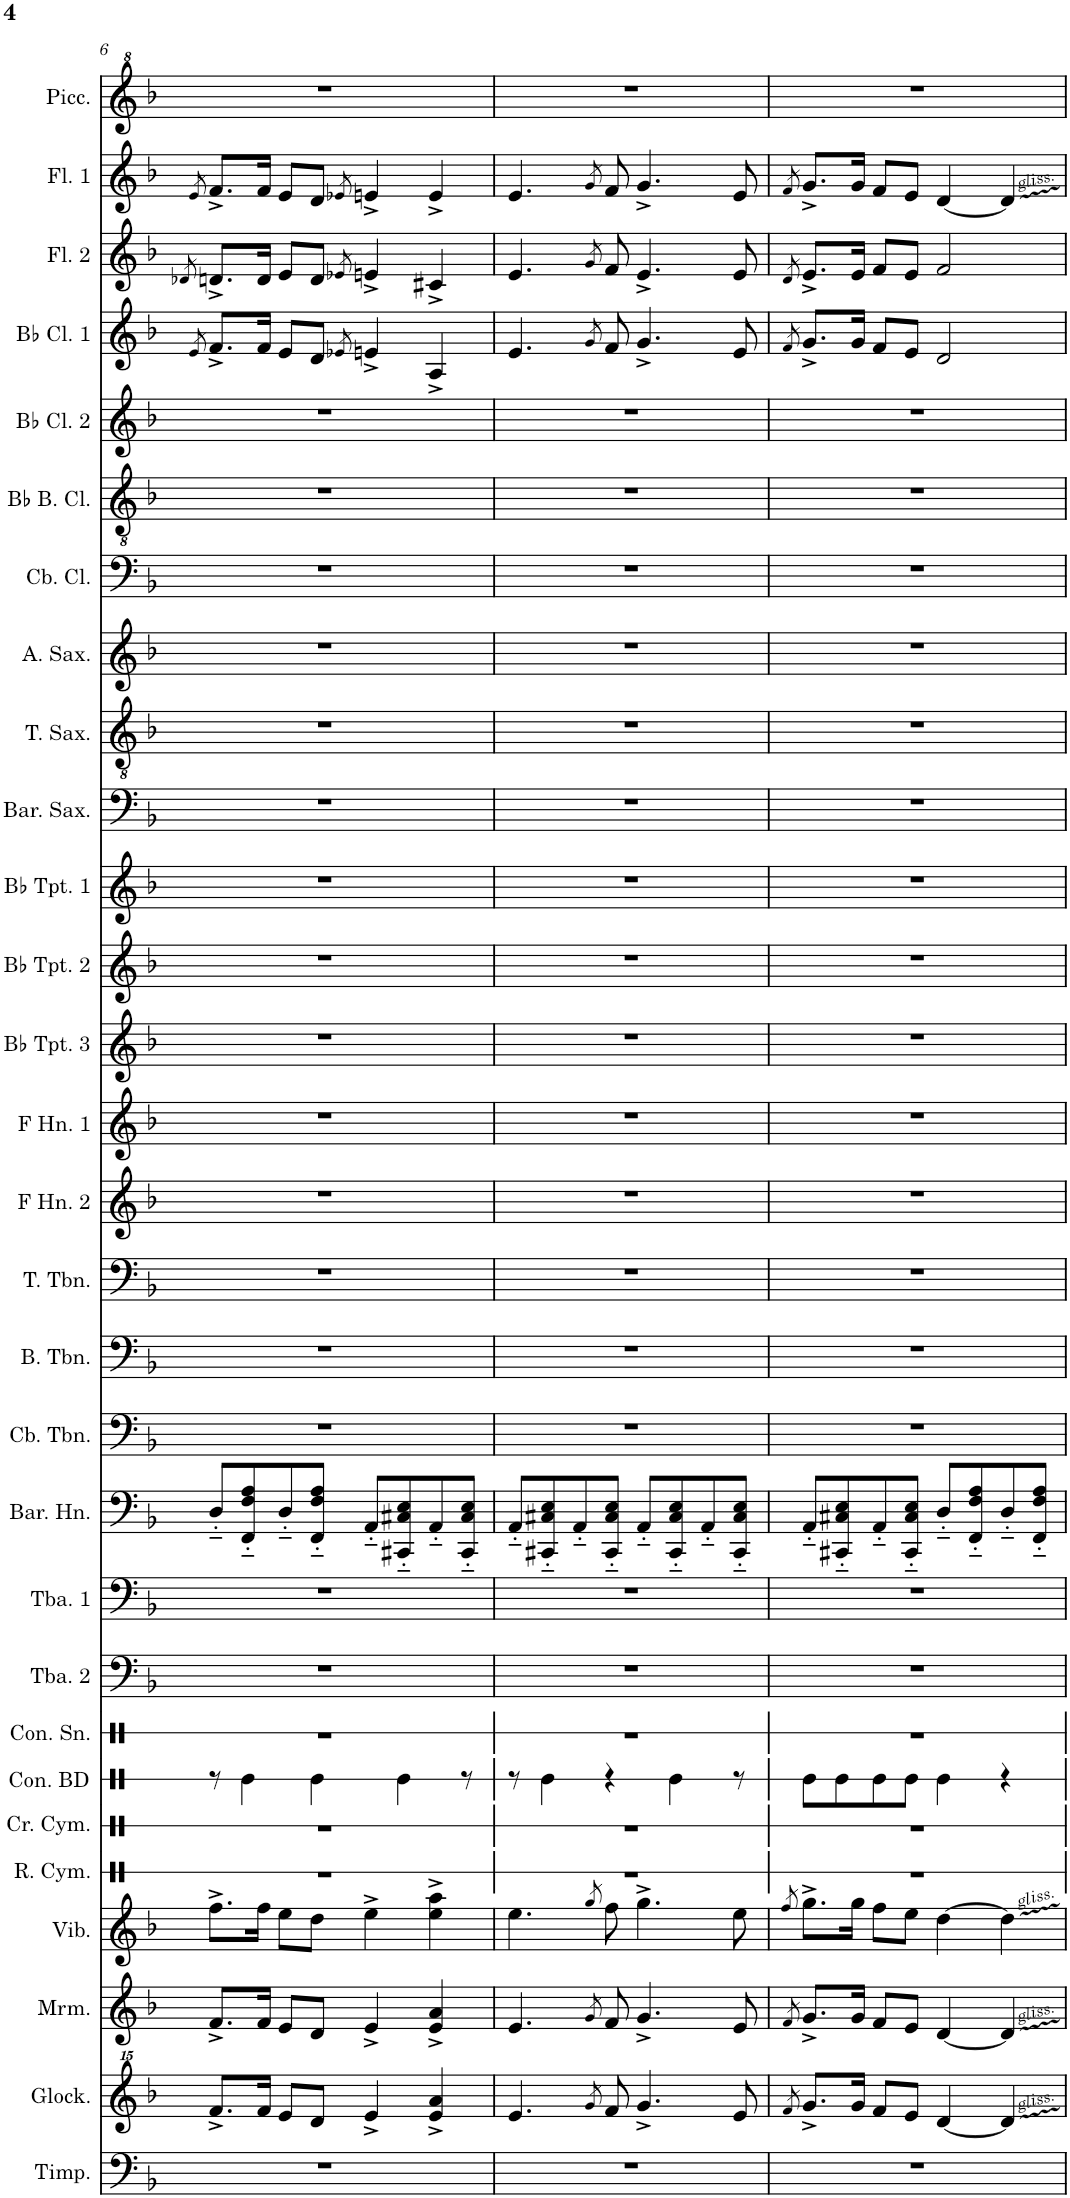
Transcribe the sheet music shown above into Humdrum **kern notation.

**kern	**kern	**kern	**kern	**kern	**kern	**kern	**kern	**kern	**kern	**kern	**kern	**kern	**kern	**kern	**kern	**kern	**kern	**kern	**kern	**kern	**kern	**kern	**kern	**kern	**kern	**kern	**kern	**kern
*part29	*part28	*part27	*part26	*part25	*part24	*part23	*part22	*part21	*part20	*part19	*part18	*part17	*part16	*part15	*part14	*part13	*part12	*part11	*part10	*part9	*part8	*part7	*part6	*part5	*part4	*part3	*part2	*part1
*staff29	*staff28	*staff27	*staff26	*staff25	*staff24	*staff23	*staff22	*staff21	*staff20	*staff19	*staff18	*staff17	*staff16	*staff15	*staff14	*staff13	*staff12	*staff11	*staff10	*staff9	*staff8	*staff7	*staff6	*staff5	*staff4	*staff3	*staff2	*staff1
*I"Timpani	*I"Glockenspiel	*I"Marimba	*I"Vibraphone	*I"Ride Cymbal	*I"Crash Cymbal	*I"Concert Bass Drum	*I"Concert Snare Drum	*I"Tuba 2	*I"Tuba 1	*I"Baritone Horn	*I"Contrabass Trombone	*I"Bass Trombone(Tenor 2)	*I"Tenor Trombone	*I"Horn in F 2	*I"Horn in F 1	*I"Bb Trumpet 3	*I"Bb Trumpet 2	*I"Bb Trumpet 1	*I"Baritone Saxophone	*I"Tenor Saxophone	*I"Alto Saxophone	*I"Contrabass Clarinet	*I"Bb Bass Clarinet	*I"Bb Clarinet 2	*I"Bb Clarinet 1	*I"Flute 2	*I"Flute 1	*I"Piccolo
*I'Timp.	*I'Glock.	*I'Mrm.	*I'Vib.	*I'R. Cym.	*I'Cr. Cym.	*I'Con. BD	*I'Con. Sn.	*I'Tba. 2	*I'Tba. 1	*I'Bar. Hn.	*I'Cb. Tbn.	*I'B. Tbn.	*I'T. Tbn.	*	*	*I'Bb Tpt. 3	*I'Bb Tpt. 2	*I'Bb Tpt. 1	*I'Bar. Sax.	*I'T. Sax.	*I'A. Sax.	*I'Cb. Cl.	*I'Bb B. Cl.	*I'Bb Cl. 2	*I'Bb Cl. 1	*I'Fl. 2	*I'Fl. 1	*I'Picc.
!!LO:PB:g=z
*clefF4	*clefG^^2	*clefG2	*clefG2	*clefX	*clefX	*clefX	*clefX	*clefF4	*clefF4	*clefF4	*clefF4	*clefF4	*clefF4	*clefG2	*clefG2	*clefG2	*clefG2	*clefG2	*clefF4	*clefGv2	*clefG2	*clefF4	*clefGv2	*clefG2	*clefG2	*clefG2	*clefG2	*clefG^2
*	*	*	*	*	*	*	*	*	*	*ITrd4c7	*	*	*	*ITrd4c7	*ITrd4c7	*ITrd1c2	*ITrd1c2	*ITrd1c2	*ITrd12c21	*ITrd8c14	*ITrd5c9	*ITrd1c2	*ITrd8c14	*ITrd1c2	*ITrd1c2	*	*	*ITrd-7c-12
*k[b-]	*k[b-]	*k[b-]	*k[b-]	*k[]	*k[]	*k[]	*k[]	*k[b-]	*k[b-]	*k[b-]	*k[b-]	*k[b-]	*k[b-]	*k[b-]	*k[b-]	*k[b-]	*k[b-]	*k[b-]	*k[b-]	*k[b-]	*k[b-]	*k[b-]	*k[b-]	*k[b-]	*k[b-]	*k[b-]	*k[b-]	*k[b-]
*M4/4	*M4/4	*M4/4	*M4/4	*M4/4	*M4/4	*M4/4	*M4/4	*M4/4	*M4/4	*M4/4	*M4/4	*M4/4	*M4/4	*M4/4	*M4/4	*M4/4	*M4/4	*M4/4	*M4/4	*M4/4	*M4/4	*M4/4	*M4/4	*M4/4	*M4/4	*M4/4	*M4/4	*M4/4
=6	=6	=6	=6	=6	=6	=6	=6	=6	=6	=6	=6	=6	=6	=6	=6	=6	=6	=6	=6	=6	=6	=6	=6	=6	=6	=6	=6	=6
.	.	.	.	.	.	.	.	.	.	.	.	.	.	.	.	.	.	.	.	.	.	.	.	.	8qe/	8qd-X/	8qe/	.
1r	8.fff^/L	8.f^/L	8.ff^\L	1r	1r	8r	1r	1r	1r	8D'~/L	1r	1r	1r	1r	1r	1r	1r	1r	1r	1r	1r	1r	1r	1r	8.f^/L	8.dn^/L	8.f^/L	1r
.	.	.	.	.	.	4Re\	.	.	.	8FF/'~ 8F/'~ 8A/'~	.	.	.	.	.	.	.	.	.	.	.	.	.	.	.	.	.	.
.	16fff/Jk	16f/Jk	16ff\Jk	.	.	.	.	.	.	.	.	.	.	.	.	.	.	.	.	.	.	.	.	.	16f/Jk	16d/Jk	16f/Jk	.
.	8eee/L	8e/L	8ee\L	.	.	.	.	.	.	8D'~/	.	.	.	.	.	.	.	.	.	.	.	.	.	.	8e/L	8e/L	8e/L	.
.	8ddd/J	8d/J	8dd\J	.	.	4Re\	.	.	.	8FF/'~ 8F/'~ 8A/'~J	.	.	.	.	.	.	.	.	.	.	.	.	.	.	8d/J	8d/J	8d/J	.
.	.	.	.	.	.	.	.	.	.	.	.	.	.	.	.	.	.	.	.	.	.	.	.	.	8qe-X/	8qe-X/	8qe-X/	.
.	4eee^/	4e^/	4ee^\	.	.	.	.	.	.	8AA'~/L	.	.	.	.	.	.	.	.	.	.	.	.	.	.	4en^/	4en^/	4en^/	.
.	.	.	.	.	.	4Re\	.	.	.	8CC#X/'~ 8C#X/'~ 8E/'~	.	.	.	.	.	.	.	.	.	.	.	.	.	.	.	.	.	.
.	4eee/^ 4aaa/^	4e/^ 4a/^	4ee\^ 4aa\^	.	.	.	.	.	.	8AA'~/	.	.	.	.	.	.	.	.	.	.	.	.	.	.	4A^/	4c#X^/	4e^/	.
.	.	.	.	.	.	8r	.	.	.	8CC#/'~ 8C#/'~ 8E/'~J	.	.	.	.	.	.	.	.	.	.	.	.	.	.	.	.	.	.
=7	=7	=7	=7	=7	=7	=7	=7	=7	=7	=7	=7	=7	=7	=7	=7	=7	=7	=7	=7	=7	=7	=7	=7	=7	=7	=7	=7	=7
1r	4.eee/	4.e/	4.ee\	1r	1r	8r	1r	1r	1r	8AA'~/L	1r	1r	1r	1r	1r	1r	1r	1r	1r	1r	1r	1r	1r	1r	4.e/	4.e/	4.e/	1r
.	.	.	.	.	.	4Re\	.	.	.	8CC#X/'~ 8C#X/'~ 8E/'~	.	.	.	.	.	.	.	.	.	.	.	.	.	.	.	.	.	.
.	.	.	.	.	.	.	.	.	.	8AA'~/	.	.	.	.	.	.	.	.	.	.	.	.	.	.	.	.	.	.
.	8qggg/	8qg/	8qgg/	.	.	.	.	.	.	.	.	.	.	.	.	.	.	.	.	.	.	.	.	.	8qg/	8qg/	8qg/	.
.	8fff/	8f/	8ff\	.	.	4r	.	.	.	8CC#/'~ 8C#/'~ 8E/'~J	.	.	.	.	.	.	.	.	.	.	.	.	.	.	8f/	8f/	8f/	.
.	4.ggg^/	4.g^/	4.gg^\	.	.	.	.	.	.	8AA'~/L	.	.	.	.	.	.	.	.	.	.	.	.	.	.	4.g^/	4.e^/	4.g^/	.
.	.	.	.	.	.	4Re\	.	.	.	8CC#/'~ 8C#/'~ 8E/'~	.	.	.	.	.	.	.	.	.	.	.	.	.	.	.	.	.	.
.	.	.	.	.	.	.	.	.	.	8AA'~/	.	.	.	.	.	.	.	.	.	.	.	.	.	.	.	.	.	.
.	8eee/	8e/	8ee\	.	.	8r	.	.	.	8CC#/'~ 8C#/'~ 8E/'~J	.	.	.	.	.	.	.	.	.	.	.	.	.	.	8e/	8e/	8e/	.
=8	=8	=8	=8	=8	=8	=8	=8	=8	=8	=8	=8	=8	=8	=8	=8	=8	=8	=8	=8	=8	=8	=8	=8	=8	=8	=8	=8	=8
.	8qfff/	8qf/	8qff/	.	.	.	.	.	.	.	.	.	.	.	.	.	.	.	.	.	.	.	.	.	8qf/	8qd/	8qf/	.
1r	8.ggg^/L	8.g^/L	8.gg^\L	1r	1r	8Re\L	1r	1r	1r	8AA'~/L	1r	1r	1r	1r	1r	1r	1r	1r	1r	1r	1r	1r	1r	1r	8.g^/L	8.e^/L	8.g^/L	1r
.	.	.	.	.	.	8Re\	.	.	.	8CC#X/'~ 8C#X/'~ 8E/'~	.	.	.	.	.	.	.	.	.	.	.	.	.	.	.	.	.	.
.	16ggg/Jk	16g/Jk	16gg\Jk	.	.	.	.	.	.	.	.	.	.	.	.	.	.	.	.	.	.	.	.	.	16g/Jk	16e/Jk	16g/Jk	.
.	8fff/L	8f/L	8ff\L	.	.	8Re\	.	.	.	8AA'~/	.	.	.	.	.	.	.	.	.	.	.	.	.	.	8f/L	8f/L	8f/L	.
.	8eee/J	8e/J	8ee\J	.	.	8Re\J	.	.	.	8CC#/'~ 8C#/'~ 8E/'~J	.	.	.	.	.	.	.	.	.	.	.	.	.	.	8e/J	8e/J	8e/J	.
.	[4ddd/	[4d/	[4dd\	.	.	4Re\	.	.	.	8D'~/L	.	.	.	.	.	.	.	.	.	.	.	.	.	.	2d/	2f/	[4d/	.
.	.	.	.	.	.	.	.	.	.	8FF/'~ 8F/'~ 8A/'~	.	.	.	.	.	.	.	.	.	.	.	.	.	.	.	.	.	.
.	4ddd/]	4d/]	4dd\]	.	.	4r	.	.	.	8D'~/	.	.	.	.	.	.	.	.	.	.	.	.	.	.	.	.	4d/]	.
.	.	.	.	.	.	.	.	.	.	8FF/'~ 8F/'~ 8A/'~J	.	.	.	.	.	.	.	.	.	.	.	.	.	.	.	.	.	.
=	=	=	=	=	=	=	=	=	=	=	=	=	=	=	=	=	=	=	=	=	=	=	=	=	=	=	=	=
*-	*-	*-	*-	*-	*-	*-	*-	*-	*-	*-	*-	*-	*-	*-	*-	*-	*-	*-	*-	*-	*-	*-	*-	*-	*-	*-	*-	*-
